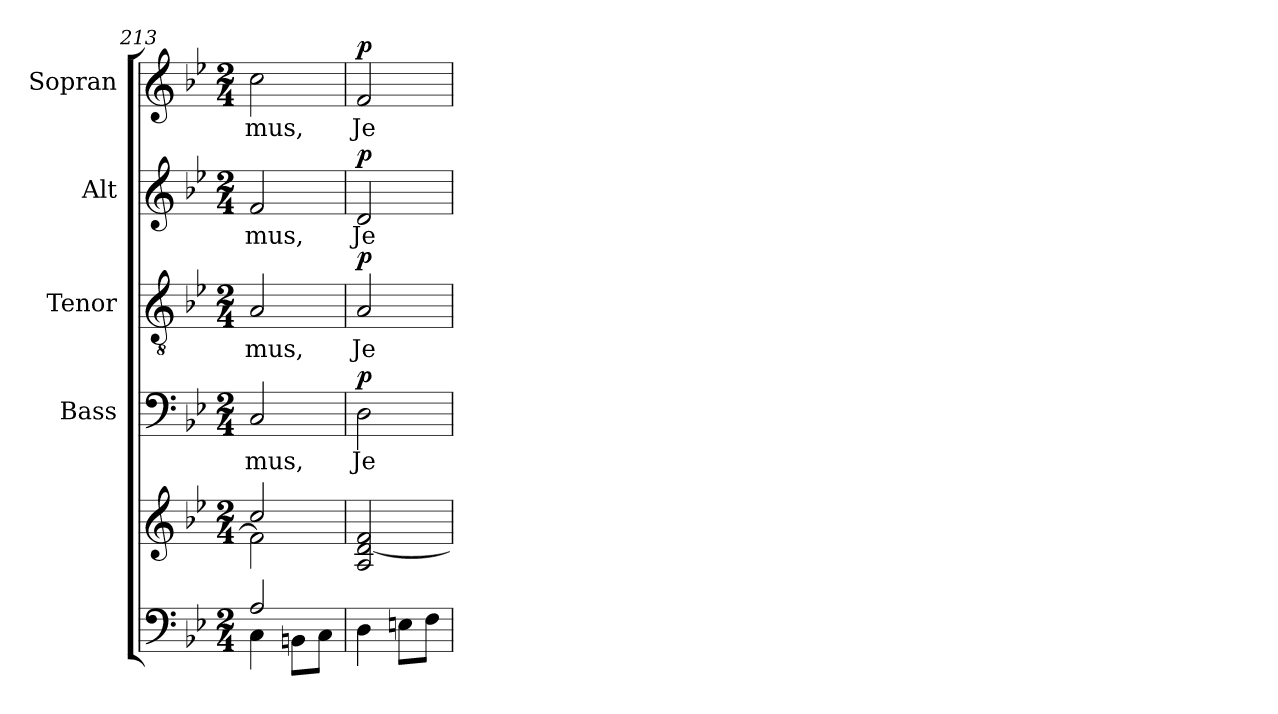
**kern	**kern	**kern	**text	**dynam	**kern	**text	**dynam	**kern	**text	**dynam	**kern	**text	**dynam
*part5	*part5	*part4	*part4	*part4	*part3	*part3	*part3	*part2	*part2	*part2	*part1	*part1	*part1
*staff6	*staff5	*staff4	*staff4	*staff4	*staff3	*staff3	*staff3	*staff2	*staff2	*staff2	*staff1	*staff1	*staff1
*	*	*I"Bass	*	*	*I"Tenor	*	*	*I"Alt	*	*	*I"Sopran	*	*
*	*	*I'B.	*	*	*I'T.	*	*	*I'A.	*	*	*I'S.	*	*
*clefF4	*clefG2	*clefF4	*	*	*clefGv2	*	*	*clefG2	*	*	*clefG2	*	*
*k[b-e-]	*k[b-e-]	*k[b-e-]	*	*	*k[b-e-]	*	*	*k[b-e-]	*	*	*k[b-e-]	*	*
*B-:	*B-:	*B-:	*	*	*B-:	*	*	*B-:	*	*	*B-:	*	*
*M2/4	*M2/4	*M2/4	*	*	*M2/4	*	*	*M2/4	*	*	*M2/4	*	*
=213	=213	=213	=213	=213	=213	=213	=213	=213	=213	=213	=213	=213	=213
*^	*^	*	*	*	*	*	*	*	*	*	*	*	*
!	!	!	!	!	!LO:LY:b	!	!	!LO:LY:b	!	!	!LO:LY:b	!	!	!LO:LY:b	!
2A/	4C\	2cc/	2f\]	2C/	-mus,	.	2A/	-mus,	.	2f/	-mus,	.	2cc\	-mus,	.
.	8BBn\L	.	.	.	.	.	.	.	.	.	.	.	.	.	.
.	8C\J	.	.	.	.	.	.	.	.	.	.	.	.	.	.
*	*	*v	*v	*	*	*	*	*	*	*	*	*	*	*	*
=214	=214	=214	=214	=214	=214	=214	=214	=214	=214	=214	=214	=214	=214	=214
!	!	!	!	!LO:LY:b	!LO:DY:a	!	!LO:LY:b	!LO:DY:a	!	!LO:LY:b	!LO:DY:a	!	!LO:LY:b	!LO:DY:a
*v	*v	*	*	*	*	*	*	*	*	*	*	*	*	*
4D\	2A/ [2d/ 2f/	2D\	Je-	p	2A/	Je-	p	2d/	Je-	p	2f/	Je-	p
8En\L	.	.	.	.	.	.	.	.	.	.	.	.	.
8F\J	.	.	.	.	.	.	.	.	.	.	.	.	.
=	=	=	=	=	=	=	=	=	=	=	=	=	=
*-	*-	*-	*-	*-	*-	*-	*-	*-	*-	*-	*-	*-	*-
